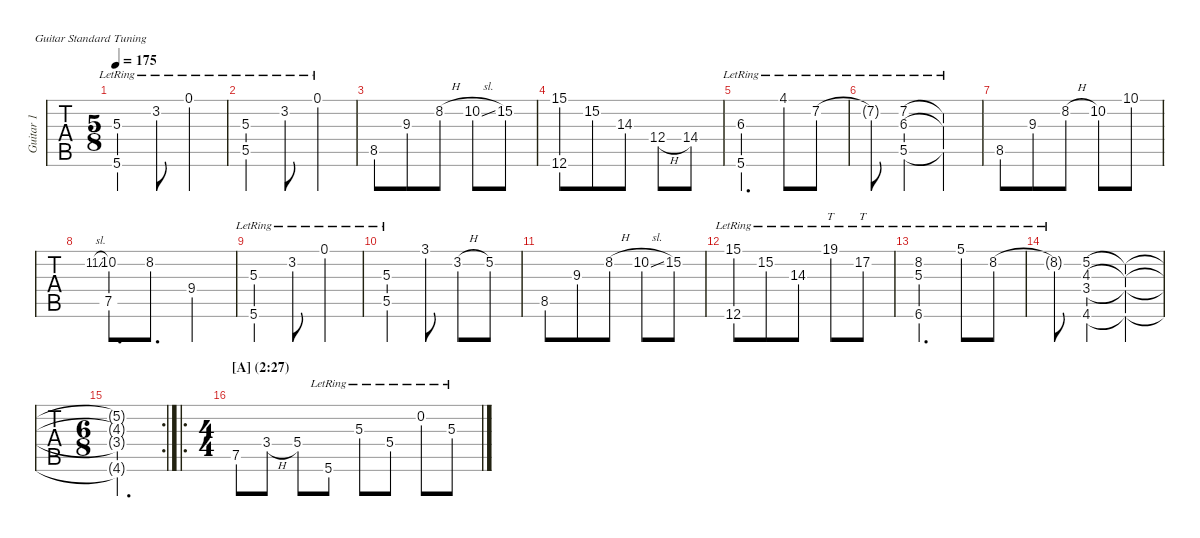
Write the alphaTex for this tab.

\defaultSystemsLayout 4
\hideDynamics
\bracketExtendMode nobrackets
\multiTrackTrackNamePolicy allsystems
\firstSystemTrackNameMode fullname
\otherSystemsTrackNameMode fullname
\otherSystemsTrackNameOrientation horizontal
\track ("Guitar 1" "Guitar 1") {instrument overdrivenguitar}
\staff {tabs}
\tuning (E4 B3 G3 D3 A2 E2)
\ts (5 8)
\scale
0.977104
\tempo 175
\accidentals auto
\clef g2
\ottava regular
\simile none
\ks c
(5.3{lr} 5.6{lr}).4{dy mf} 3.2{lr}.8 0.1{lr}.4 |
\scale
0.981261 (5.3{lr} 5.5{lr}).4 3.2{lr}.8 0.1{lr}.4 |
\scale
1.05843 8.5.8 9.3.8 8.2{h}.8 10.2{sl}.8 15.2.8 |
\scale
0.989104 (15.1 12.6).8 15.2.8 14.3.8 12.4{h}.8 14.4.8 |
\scale
0.974032 (6.3{lr acc #} 5.6{lr}).4{d} 4.1{lr acc #}.8 7.2{lr acc #}.8 |
\scale
0.978438 7.2{lr t acc #}.8 (7.2{lr acc #} 5.5{lr} 6.3{lr acc #}).4 (7.2{lr t acc #} 5.5{lr t} 6.3{lr t acc #}).4 |
\scale
1.05843 8.5.8 9.3.8 8.2{h}.8 10.2.8 10.1.8 |
\scale
0.989104 11.2{sl acc #}.8{gr} (10.2 7.5).8{d} 8.2.8{d} 9.4.4 |
\scale
0.974032 (5.3{lr} 5.6{lr}).4 3.2{lr}.8 0.1{lr}.4 |
\scale
0.978438 (5.3{lr} 5.5{lr}).4 3.1.8 3.2{h}.8 5.2.8 |
\scale
1.0607 8.5.8 9.3.8 8.2{h}.8 10.2{sl}.8 15.2.8 |
\scale
0.98071 (15.1{lr} 12.6).8 15.2{lr}.8 14.3{lr}.8 19.1{lr}.8{tt} 17.2{lr}.8{tt} |
\scale
0.983701 (6.6{lr acc #} 8.2{lr} 5.3{lr}).4{d} 5.1{lr}.8 8.2{lr}.8 |
\scale
0.974892 8.2{lr t}.8 (4.3 5.2 3.4 4.6{acc #}).4 (4.6{t acc #} 3.4{t} 4.3{t} 5.2{t}).4 |
\rc 2
\ts (6 8)
\scale
1.03183 (4.6{t acc #} 3.4{t} 4.3{t} 5.2{t}).2{d} |
\ro
\ts (4 4)
\section ("A" "(2:27)")
\scale
1.06685 7.5.8 3.4{h}.8 5.4.8 5.6{lr}.8 5.3{lr}.8 5.4{lr}.8 0.2{lr}.8 5.3{lr}.8
